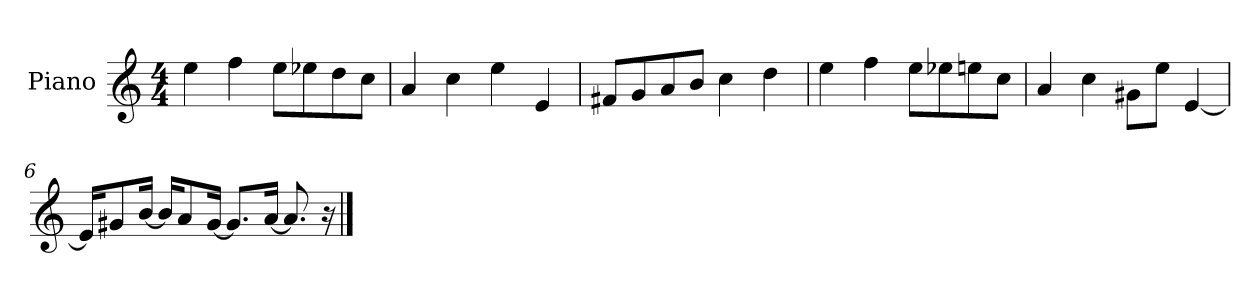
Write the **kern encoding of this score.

**kern
*part1
*staff1
*I"Piano
*I'P-no
*clefG2
*k[]
*M4/4
*MM90
=1
4ee\
4ff\
8ee\L
8ee-X\
8dd\
8cc\J
=2
4a/
4cc\
4ee\
4e/
=3
8f#X/L
8g/
8a/
8b/J
4cc\
4dd\
=4
4ee\
4ff\
8ee\L
8ee-X\
8een\
8cc\J
=5
4a/
4cc\
8g#X\L
8ee\J
[4e/
!!LO:LB:g=z
=6
16e/KL]
8g#X/
[16b/Jk
16b/KL]
8a/
[16g#/Jk
8.g#/L]
[16a/Jk
8.a/]
16r
==
*-
